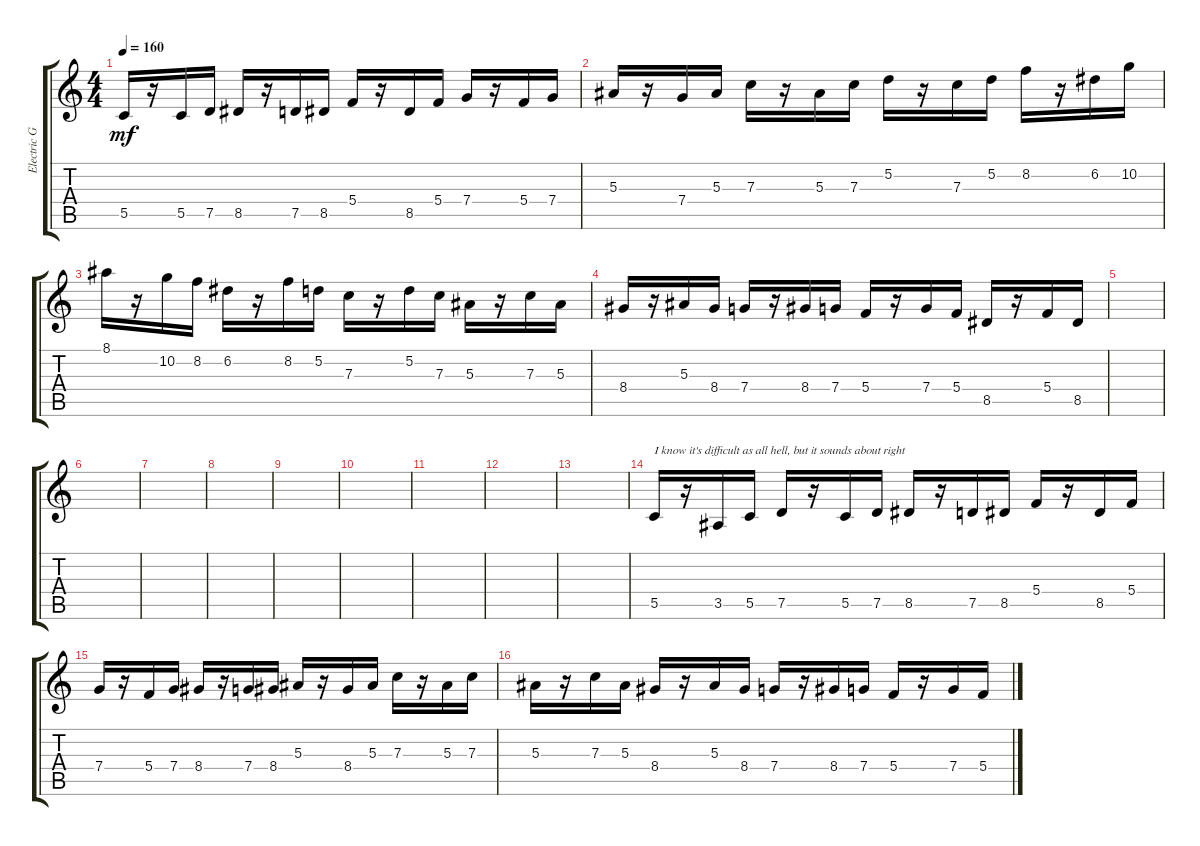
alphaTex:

\track ("Electric Guitar" "Electric G") {instrument distortionguitar}
\staff {score tabs}
\tuning (D4 A3 F3 C3 G2 C2) {hide}
\ts (4 4)
\tempo 160
\clef g2
\ks c
5.5.16{dy mf} r.16 5.5.16 7.5.16 8.5.16 r.16 7.5.16 8.5.16 5.4.16 r.16 8.5.16 5.4.16 7.4.16 r.16 5.4.16 7.4.16 |
5.3.16 r.16 7.4.16 5.3.16 7.3.16 r.16 5.3.16 7.3.16 5.2.16 r.16 7.3.16 5.2.16 8.2.16 r.16 6.2.16 10.2.16 |
8.1.16 r.16 10.2.16 8.2.16 6.2.16 r.16 8.2.16 5.2.16 7.3.16 r.16 5.2.16 7.3.16 5.3.16 r.16 7.3.16 5.3.16 |
8.4.16 r.16 5.3.16 8.4.16 7.4.16 r.16 8.4.16 7.4.16 5.4.16 r.16 7.4.16 5.4.16 8.5.16 r.16 5.4.16 8.5.16 |
|
|
|
|
|
|
|
|
|
5.5.16{txt "I know it's difficult as all hell, but it sounds about right"} r.16 3.5.16 5.5.16 7.5.16 r.16 5.5.16 7.5.16 8.5.16 r.16 7.5.16 8.5.16 5.4.16 r.16 8.5.16 5.4.16 |
7.4.16 r.16 5.4.16 7.4.16 8.4.16 r.16 7.4.16 8.4.16 5.3.16 r.16 8.4.16 5.3.16 7.3.16 r.16 5.3.16 7.3.16 |
5.3.16 r.16 7.3.16 5.3.16 8.4.16 r.16 5.3.16 8.4.16 7.4.16 r.16 8.4.16 7.4.16 5.4.16 r.16 7.4.16 5.4.16
